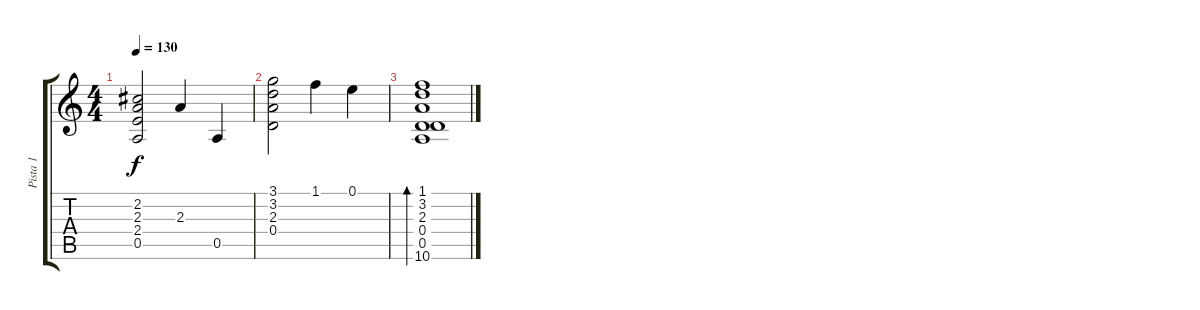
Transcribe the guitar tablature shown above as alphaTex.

\track ("Pista 1" "Pista 1") {instrument distortionguitar}
\staff {score tabs}
\tuning (E4 B3 G3 D3 A2 E2) {hide}
\ts (4 4)
\tempo 130
\clef g2
\ks c
(2.2 2.3 2.4 0.5).2{dy f} 2.3.4 0.5.4 |
(3.1 3.2 2.3 0.4).2 1.1.4 0.1.4 |
(1.1 3.2 2.3 0.4 0.5 10.6).1{bd 240}
